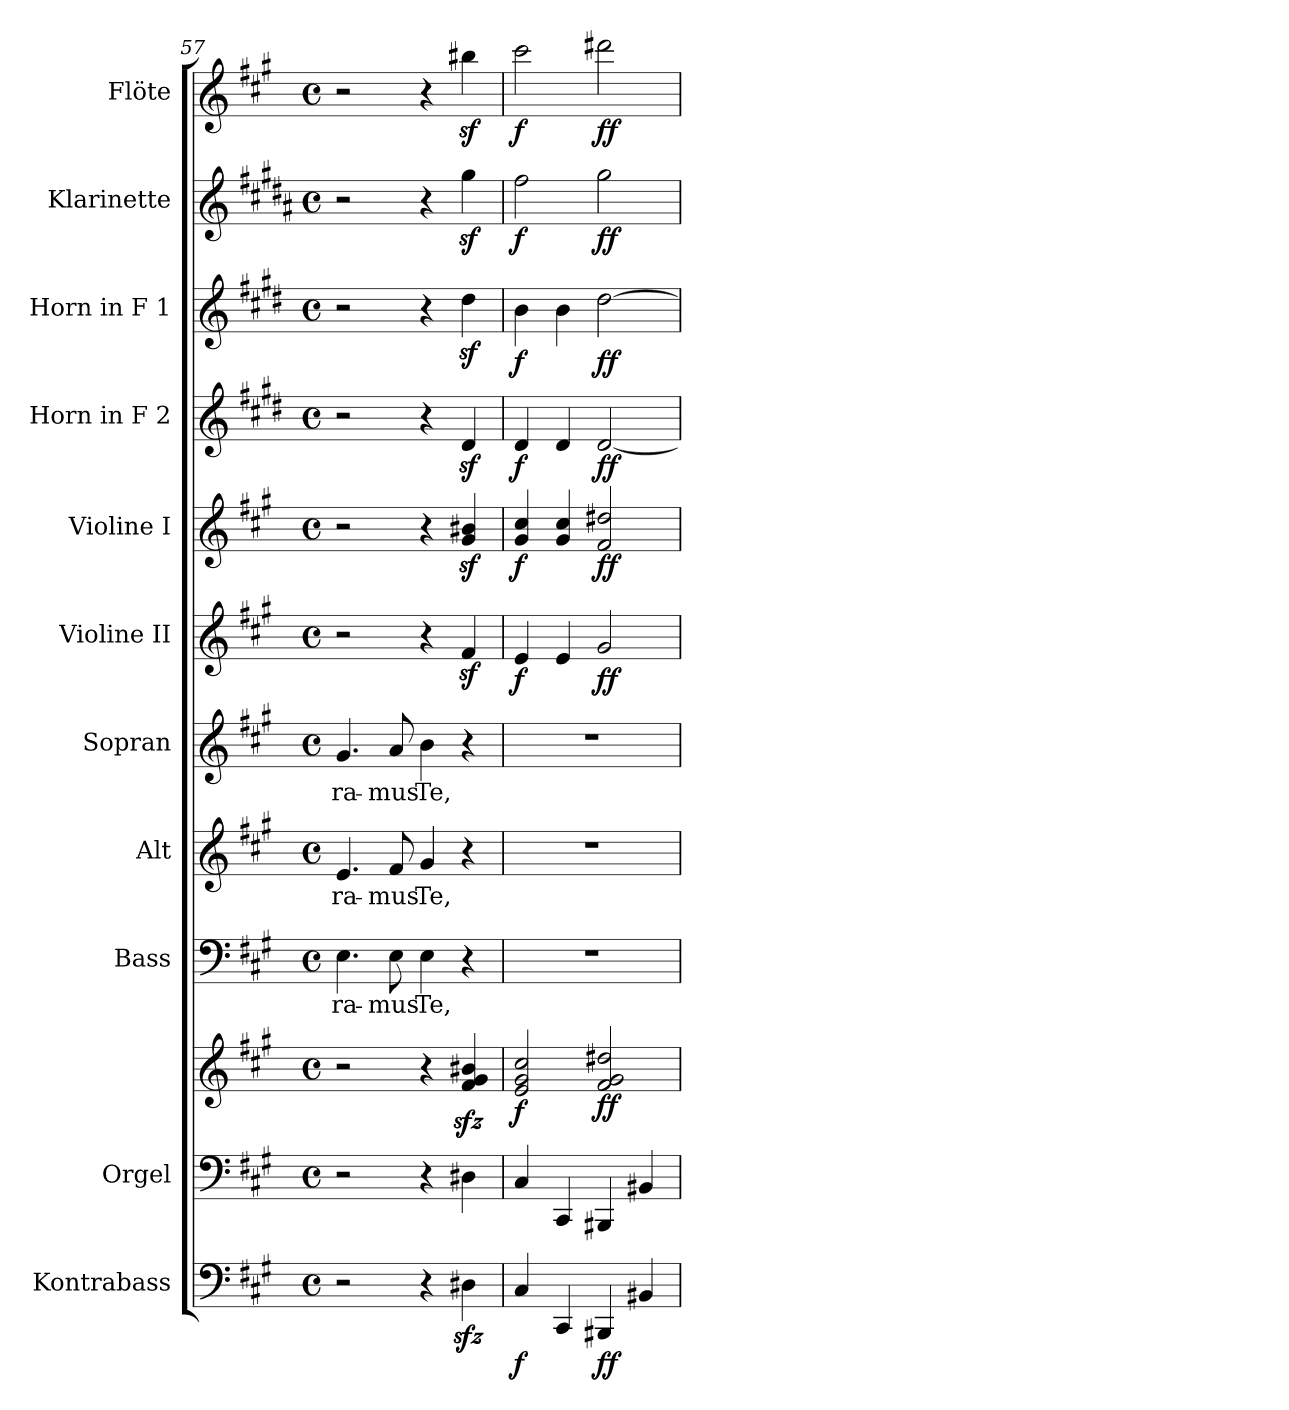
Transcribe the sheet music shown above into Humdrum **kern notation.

**kern	**dynam	**kern	**kern	**dynam	**kern	**text	**kern	**text	**kern	**text	**kern	**dynam	**kern	**dynam	**kern	**dynam	**kern	**dynam	**kern	**dynam	**kern	**dynam
*part11	*part11	*part10	*part10	*part10	*part9	*part9	*part8	*part8	*part7	*part7	*part6	*part6	*part5	*part5	*part4	*part4	*part3	*part3	*part2	*part2	*part1	*part1
*staff12	*staff12	*staff11	*staff10	*staff10/11	*staff9	*staff9	*staff8	*staff8	*staff7	*staff7	*staff6	*staff6	*staff5	*staff5	*staff4	*staff4	*staff3	*staff3	*staff2	*staff2	*staff1	*staff1
*I"Kontrabass	*	*I"Orgel	*	*	*I"Bass	*	*I"Alt	*	*I"Sopran	*	*I"Violine II	*	*I"Violine I	*	*I"Horn in F 2	*	*I"Horn in F 1	*	*I"Klarinette	*	*I"Flöte	*
*I'Kb.	*	*I'Org.	*	*	*I'B.	*	*I'A.	*	*I'S.	*	*I'Vl. II	*	*I'Vl. I	*	*	*	*	*	*I'Kl.	*	*I'Fl.	*
!!LO:PB:g=z
*clefF4	*	*clefF4	*clefG2	*	*clefF4	*	*clefG2	*	*clefG2	*	*clefG2	*	*clefG2	*	*clefG2	*	*clefG2	*	*clefG2	*	*clefG2	*
*ITrd7c12	*	*	*	*	*	*	*	*	*	*	*	*	*	*	*ITrd4c7	*	*ITrd4c7	*	*ITrd1c2	*	*	*
*k[f#c#g#]	*	*k[f#c#g#]	*k[f#c#g#]	*	*k[f#c#g#]	*	*k[f#c#g#]	*	*k[f#c#g#]	*	*k[f#c#g#]	*	*k[f#c#g#]	*	*k[f#c#g#]	*	*k[f#c#g#]	*	*k[f#c#g#]	*	*k[f#c#g#]	*
*A:	*	*A:	*A:	*	*A:	*	*A:	*	*A:	*	*A:	*	*A:	*	*A:	*	*A:	*	*A:	*	*A:	*
*M4/4	*	*M4/4	*M4/4	*	*M4/4	*	*M4/4	*	*M4/4	*	*M4/4	*	*M4/4	*	*M4/4	*	*M4/4	*	*M4/4	*	*M4/4	*
*met(c)	*	*met(c)	*met(c)	*	*met(c)	*	*met(c)	*	*met(c)	*	*met(c)	*	*met(c)	*	*met(c)	*	*met(c)	*	*met(c)	*	*met(c)	*
=57	=57	=57	=57	=57	=57	=57	=57	=57	=57	=57	=57	=57	=57	=57	=57	=57	=57	=57	=57	=57	=57	=57
!	!	!	!	!	!	!LO:LY:b	!	!LO:LY:b	!	!LO:LY:b	!	!	!	!	!	!	!	!	!	!	!	!
2r	.	2r	2r	.	4.E\	-ra-	4.e/	-ra-	4.g#/	-ra-	2r	.	2r	.	2r	.	2r	.	2r	.	2r	.
!	!	!	!	!	!	!LO:LY:b	!	!LO:LY:b	!	!LO:LY:b	!	!	!	!	!	!	!	!	!	!	!	!
.	.	.	.	.	8E\	-mus	8f#/	-mus	8a/	-mus	.	.	.	.	.	.	.	.	.	.	.	.
!	!	!	!	!	!	!LO:LY:b	!	!LO:LY:b	!	!LO:LY:b	!	!	!	!	!	!	!	!	!	!	!	!
4r	.	4r	4r	.	4E\	Te,	4g#/	Te,	4b\	Te,	4r	.	4r	.	4r	.	4r	.	4r	.	4r	.
4DD#Xzz<\	.	4D#X\	4f#/zz< 4g#/zz< 4b#X/zz<	.	4r	.	4r	.	4r	.	4f#z</	.	4g#/z< 4b#X/z<	.	4G#z</	.	4g#z<\	.	4ff#z<\	.	4bb#Xz<\	.
=58	=58	=58	=58	=58	=58	=58	=58	=58	=58	=58	=58	=58	=58	=58	=58	=58	=58	=58	=58	=58	=58	=58
!	!LO:DY:b	!	!	!LO:DY:b	!	!	!	!	!	!	!	!LO:DY:b	!	!LO:DY:b	!	!LO:DY:b	!	!LO:DY:b	!	!LO:DY:b	!	!LO:DY:b
4CC#/	f	4C#/	2e/ 2g#/ 2cc#/	f	1r	.	1r	.	1r	.	4e/	f	4g#/ 4cc#/	f	4G#/	f	4e\	f	2ee\	f	2ccc#\	f
4CCC#/	.	4CC#/	.	.	.	.	.	.	.	.	4e/	.	4g#/ 4cc#/	.	4G#/	.	4e\	.	.	.	.	.
!	!LO:DY:b	!	!	!LO:DY:b	!	!	!	!	!	!	!	!LO:DY:b	!	!LO:DY:b	!	!LO:DY:b	!	!LO:DY:b	!	!LO:DY:b	!	!LO:DY:b
4BBBB#X/	ff	4BBB#X/	2f#/ 2g#/ 2dd#X/	ff	.	.	.	.	.	.	2g#/	ff	2f#/ 2dd#X/	ff	[2G#/	ff	[2g#\	ff	2ff#\	ff	2ddd#X\	ff
4BBB#X/	.	4BB#X/	.	.	.	.	.	.	.	.	.	.	.	.	.	.	.	.	.	.	.	.
=	=	=	=	=	=	=	=	=	=	=	=	=	=	=	=	=	=	=	=	=	=	=
*-	*-	*-	*-	*-	*-	*-	*-	*-	*-	*-	*-	*-	*-	*-	*-	*-	*-	*-	*-	*-	*-	*-
